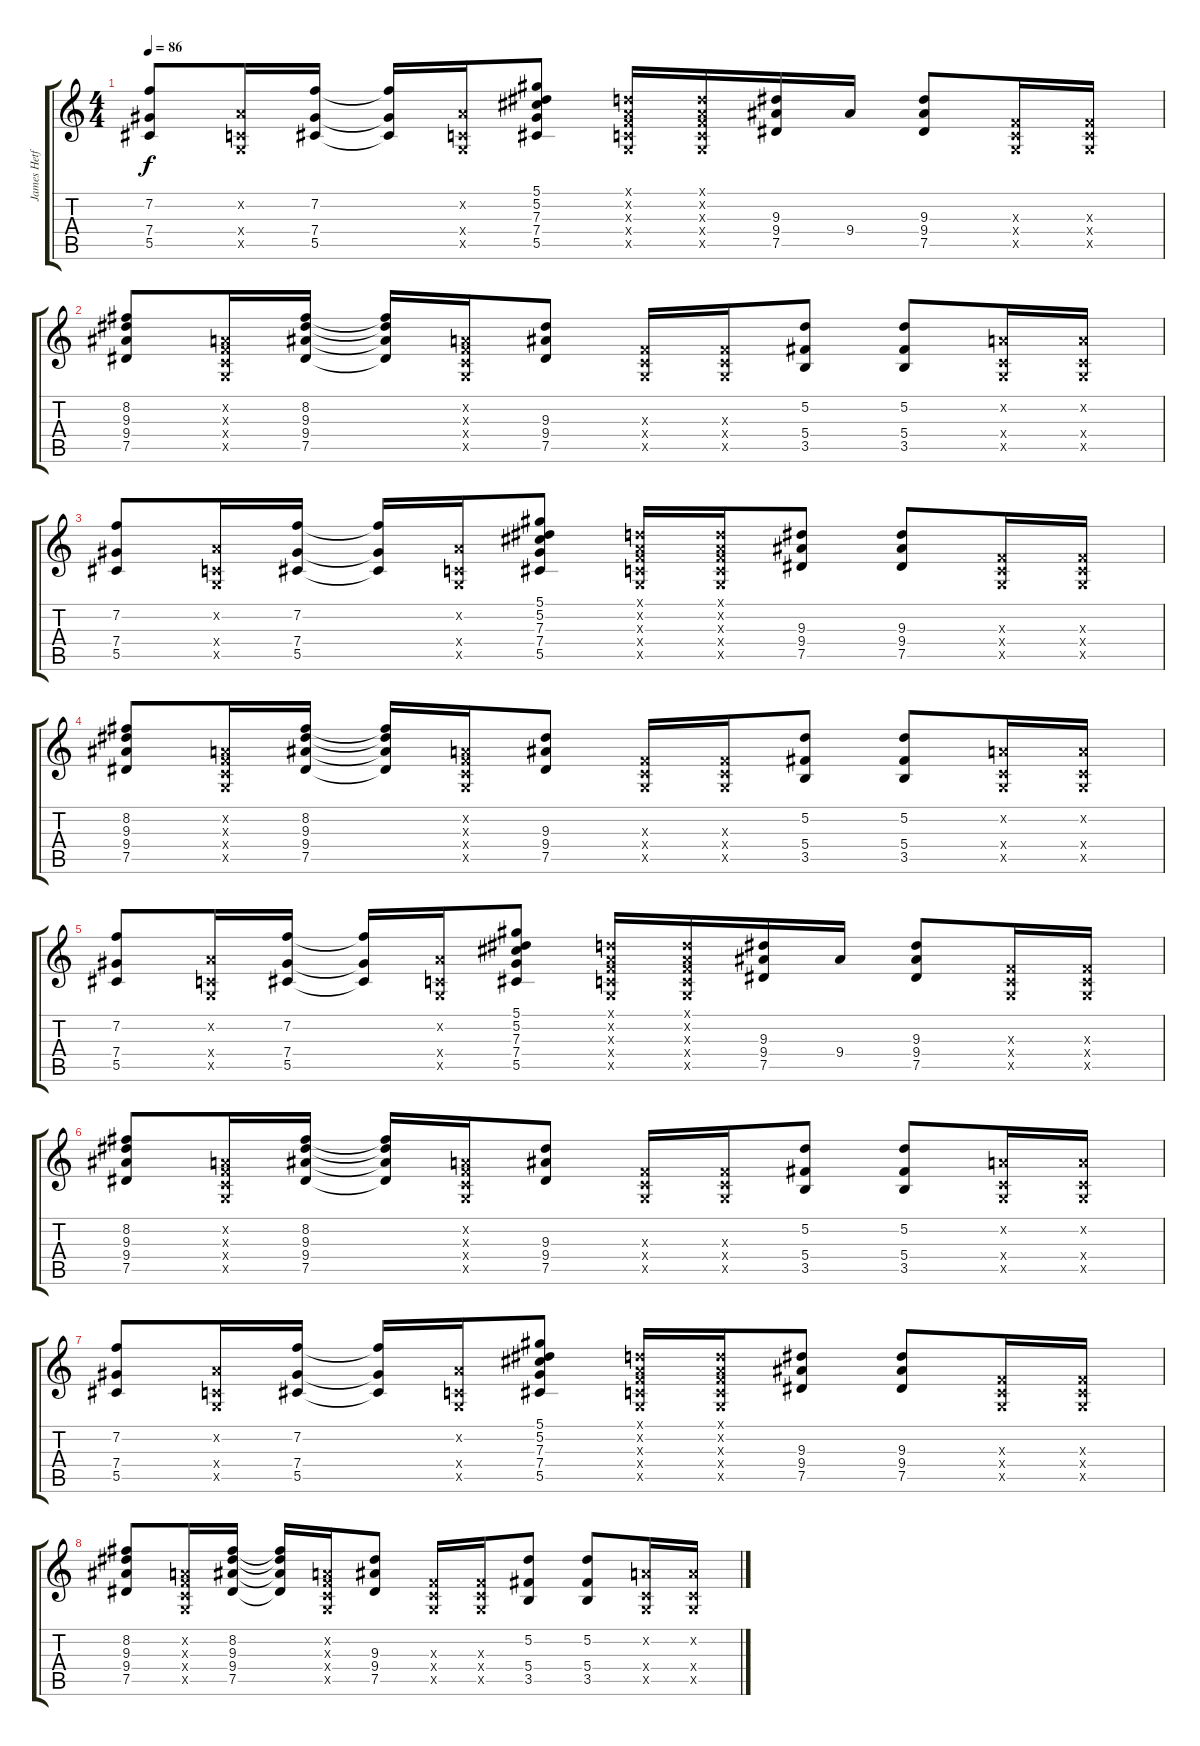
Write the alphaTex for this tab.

\track ("James Hetfield (disto)" "James Hetf") {instrument distortionguitar}
\staff {score tabs}
\tuning (Eb4 Bb3 Gb3 Db3 Ab2 Eb2) {hide}
\ts (4 4)
\tempo 86
\clef g2
\ks c
(7.2 7.4 5.5).8{dy f} (-1.2{x} -1.4{x} -1.5{x}).16 (7.2 7.4 5.5).16 (7.2{t} 7.4{t} 5.5{t}).16 (-1.2{x} -1.4{x} -1.5{x}).16 (5.1 5.2 7.3 7.4 5.5).8 (-1.1{x} -1.2{x} -1.3{x} -1.4{x} -1.5{x}).16 (-1.1{x} -1.2{x} -1.3{x} -1.4{x} -1.5{x}).16 (9.3 9.4 7.5).16 9.4.16 (9.3 9.4 7.5).8 (-1.3{x} -1.4{x} -1.5{x}).16 (-1.3{x} -1.4{x} -1.5{x}).16 |
(8.2 9.3 9.4 7.5).8 (-1.2{x} -1.3{x} -1.4{x} -1.5{x}).16 (8.2 9.3 9.4 7.5).16 (8.2{t} 9.3{t} 9.4{t} 7.5{t}).16 (-1.2{x} -1.3{x} -1.4{x} -1.5{x}).16 (9.3 9.4 7.5).8 (-1.3{x} -1.4{x} -1.5{x}).16 (-1.3{x} -1.4{x} -1.5{x}).16 (5.2 5.4 3.5).8 (5.2 5.4 3.5).8 (-1.2{x} -1.4{x} -1.5{x}).16 (-1.2{x} -1.4{x} -1.5{x}).16 |
(7.2 7.4 5.5).8 (-1.2{x} -1.4{x} -1.5{x}).16 (7.2 7.4 5.5).16 (7.2{t} 7.4{t} 5.5{t}).16 (-1.2{x} -1.4{x} -1.5{x}).16 (5.1 5.2 7.3 7.4 5.5).8 (-1.1{x} -1.2{x} -1.3{x} -1.4{x} -1.5{x}).16 (-1.1{x} -1.2{x} -1.3{x} -1.4{x} -1.5{x}).16 (9.3 9.4 7.5).8 (9.3 9.4 7.5).8 (-1.3{x} -1.4{x} -1.5{x}).16 (-1.3{x} -1.4{x} -1.5{x}).16 |
(8.2 9.3 9.4 7.5).8 (-1.2{x} -1.3{x} -1.4{x} -1.5{x}).16 (8.2 9.3 9.4 7.5).16 (8.2{t} 9.3{t} 9.4{t} 7.5{t}).16 (-1.2{x} -1.3{x} -1.4{x} -1.5{x}).16 (9.3 9.4 7.5).8 (-1.3{x} -1.4{x} -1.5{x}).16 (-1.3{x} -1.4{x} -1.5{x}).16 (5.2 5.4 3.5).8 (5.2 5.4 3.5).8 (-1.2{x} -1.4{x} -1.5{x}).16 (-1.2{x} -1.4{x} -1.5{x}).16 |
(7.2 7.4 5.5).8 (-1.2{x} -1.4{x} -1.5{x}).16 (7.2 7.4 5.5).16 (7.2{t} 7.4{t} 5.5{t}).16 (-1.2{x} -1.4{x} -1.5{x}).16 (5.1 5.2 7.3 7.4 5.5).8 (-1.1{x} -1.2{x} -1.3{x} -1.4{x} -1.5{x}).16 (-1.1{x} -1.2{x} -1.3{x} -1.4{x} -1.5{x}).16 (9.3 9.4 7.5).16 9.4.16 (9.3 9.4 7.5).8 (-1.3{x} -1.4{x} -1.5{x}).16 (-1.3{x} -1.4{x} -1.5{x}).16 |
(8.2 9.3 9.4 7.5).8 (-1.2{x} -1.3{x} -1.4{x} -1.5{x}).16 (8.2 9.3 9.4 7.5).16 (8.2{t} 9.3{t} 9.4{t} 7.5{t}).16 (-1.2{x} -1.3{x} -1.4{x} -1.5{x}).16 (9.3 9.4 7.5).8 (-1.3{x} -1.4{x} -1.5{x}).16 (-1.3{x} -1.4{x} -1.5{x}).16 (5.2 5.4 3.5).8 (5.2 5.4 3.5).8 (-1.2{x} -1.4{x} -1.5{x}).16 (-1.2{x} -1.4{x} -1.5{x}).16 |
(7.2 7.4 5.5).8 (-1.2{x} -1.4{x} -1.5{x}).16 (7.2 7.4 5.5).16 (7.2{t} 7.4{t} 5.5{t}).16 (-1.2{x} -1.4{x} -1.5{x}).16 (5.1 5.2 7.3 7.4 5.5).8 (-1.1{x} -1.2{x} -1.3{x} -1.4{x} -1.5{x}).16 (-1.1{x} -1.2{x} -1.3{x} -1.4{x} -1.5{x}).16 (9.3 9.4 7.5).8 (9.3 9.4 7.5).8 (-1.3{x} -1.4{x} -1.5{x}).16 (-1.3{x} -1.4{x} -1.5{x}).16 |
(8.2 9.3 9.4 7.5).8 (-1.2{x} -1.3{x} -1.4{x} -1.5{x}).16 (8.2 9.3 9.4 7.5).16 (8.2{t} 9.3{t} 9.4{t} 7.5{t}).16 (-1.2{x} -1.3{x} -1.4{x} -1.5{x}).16 (9.3 9.4 7.5).8 (-1.3{x} -1.4{x} -1.5{x}).16 (-1.3{x} -1.4{x} -1.5{x}).16 (5.2 5.4 3.5).8 (5.2 5.4 3.5).8 (-1.2{x} -1.4{x} -1.5{x}).16 (-1.2{x} -1.4{x} -1.5{x}).16
